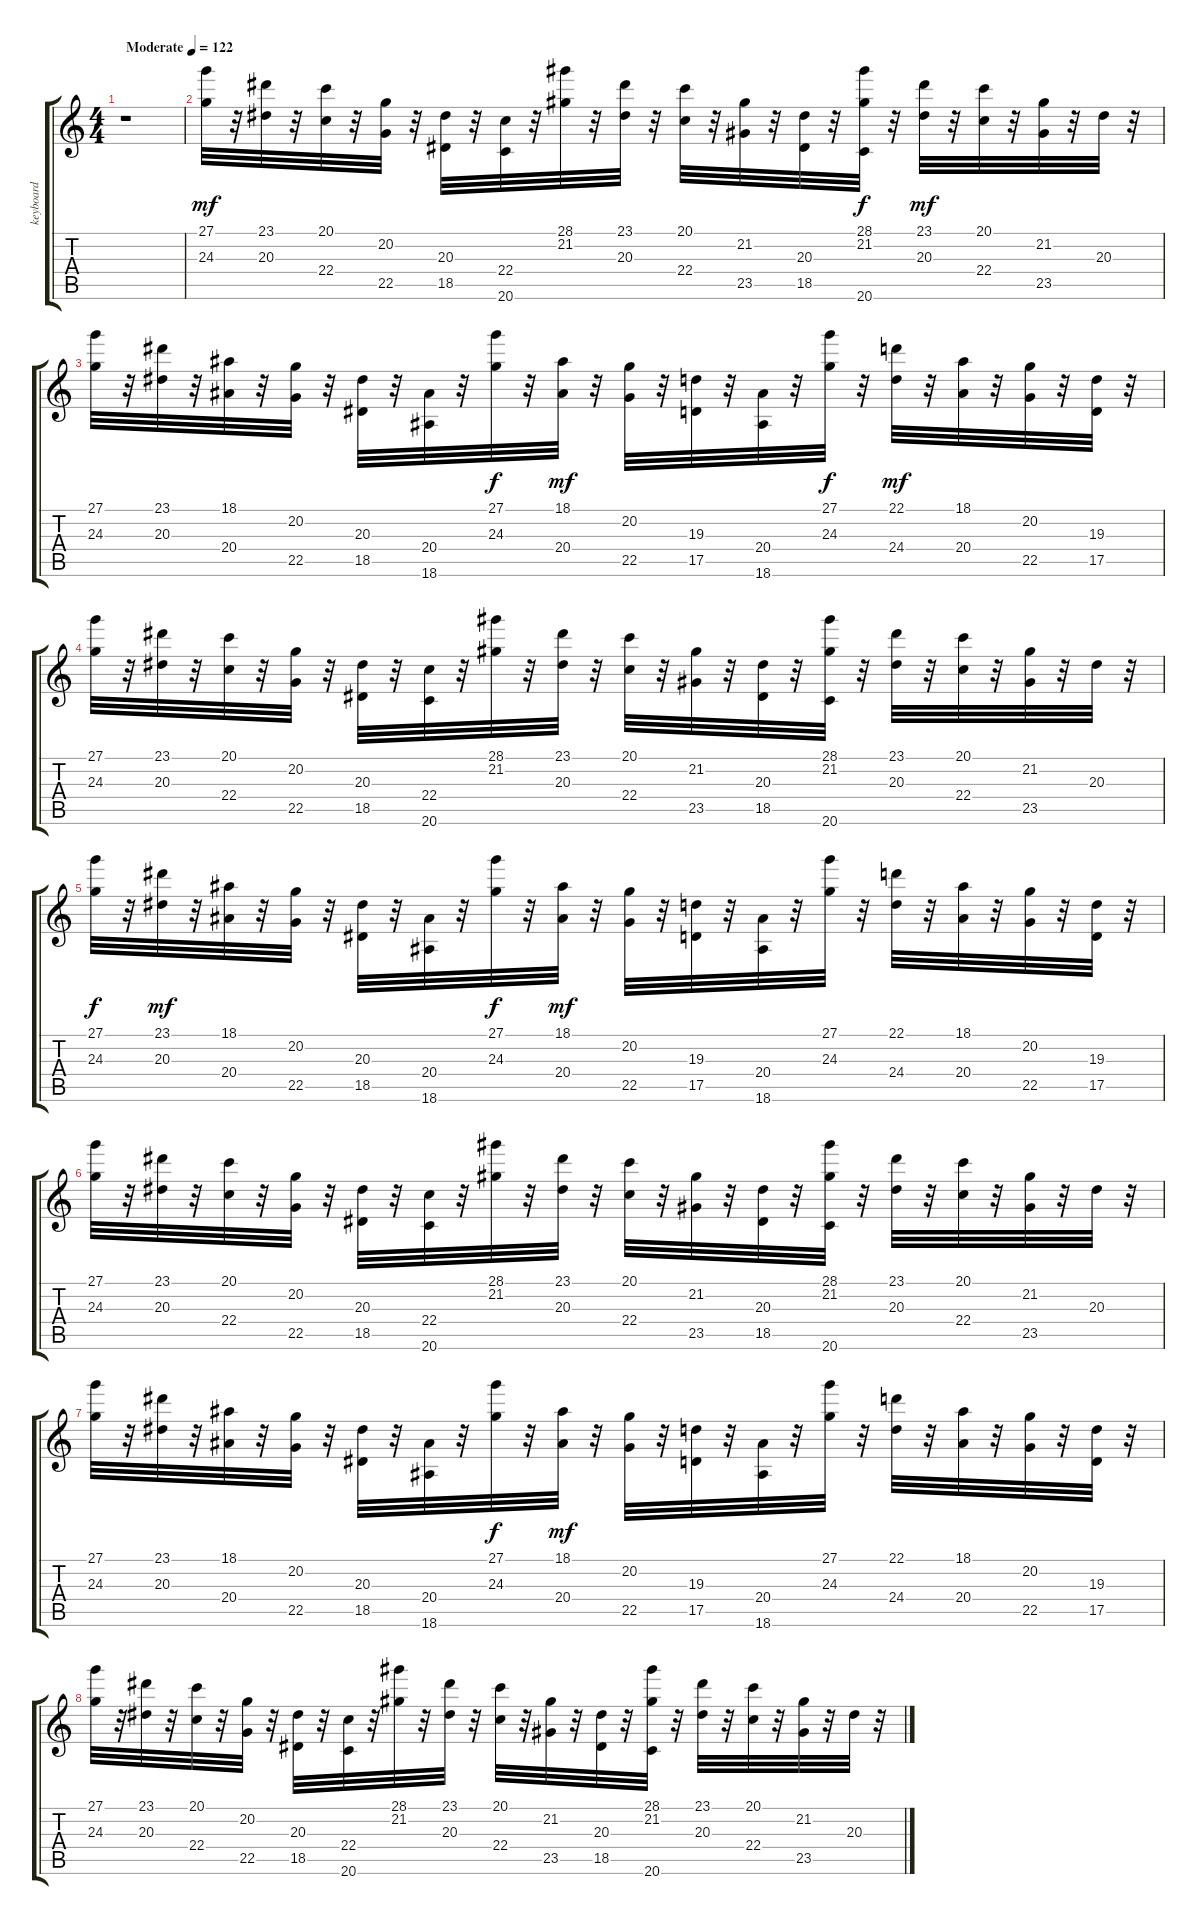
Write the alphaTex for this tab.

\track ("keyboard" "keyboard") {instrument lead2sawtooth}
\staff {score tabs}
\tuning (E4 B3 G3 D3 A2 E2) {hide}
\ts (4 4)
\tempo (122 "Moderate")
\clef g2
\ks c
r.1{dy mf instrument lead2sawtooth} |
(27.1 24.3).32 r.32 (23.1 20.3).32 r.32 (20.1 22.4).32 r.32 (20.2 22.5).32 r.32 (20.3 18.5).32 r.32 (22.4 20.6).32 r.32 (28.1 21.2).32 r.32 (23.1 20.3).32 r.32 (20.1 22.4).32 r.32 (21.2 23.5).32 r.32 (20.3 18.5).32 r.32 (28.1 21.2 20.6).32{dy f} r.32 (23.1 20.3).32{dy mf} r.32 (20.1 22.4).32 r.32 (21.2 23.5).32 r.32 20.3.32 r.32 |
(27.1 24.3).32 r.32 (23.1 20.3).32 r.32 (18.1 20.4).32 r.32 (20.2 22.5).32 r.32 (20.3 18.5).32 r.32 (20.4 18.6).32 r.32 (27.1 24.3).32{dy f} r.32 (18.1 20.4).32{dy mf} r.32 (20.2 22.5).32 r.32 (19.3 17.5).32 r.32 (20.4 18.6).32 r.32 (27.1 24.3).32{dy f} r.32 (22.1 24.4).32{dy mf} r.32 (18.1 20.4).32 r.32 (20.2 22.5).32 r.32 (19.3 17.5).32 r.32 |
(27.1 24.3).32 r.32 (23.1 20.3).32 r.32 (20.1 22.4).32 r.32 (20.2 22.5).32 r.32 (20.3 18.5).32 r.32 (22.4 20.6).32 r.32 (28.1 21.2).32 r.32 (23.1 20.3).32 r.32 (20.1 22.4).32 r.32 (21.2 23.5).32 r.32 (20.3 18.5).32 r.32 (28.1 21.2 20.6).32 r.32 (23.1 20.3).32 r.32 (20.1 22.4).32 r.32 (21.2 23.5).32 r.32 20.3.32 r.32 |
(27.1 24.3).32{dy f} r.32 (23.1 20.3).32{dy mf} r.32 (18.1 20.4).32 r.32 (20.2 22.5).32 r.32 (20.3 18.5).32 r.32 (20.4 18.6).32 r.32 (27.1 24.3).32{dy f} r.32 (18.1 20.4).32{dy mf} r.32 (20.2 22.5).32 r.32 (19.3 17.5).32 r.32 (20.4 18.6).32 r.32 (27.1 24.3).32 r.32 (22.1 24.4).32 r.32 (18.1 20.4).32 r.32 (20.2 22.5).32 r.32 (19.3 17.5).32 r.32 |
(27.1 24.3).32 r.32 (23.1 20.3).32 r.32 (20.1 22.4).32 r.32 (20.2 22.5).32 r.32 (20.3 18.5).32 r.32 (22.4 20.6).32 r.32 (28.1 21.2).32 r.32 (23.1 20.3).32 r.32 (20.1 22.4).32 r.32 (21.2 23.5).32 r.32 (20.3 18.5).32 r.32 (28.1 21.2 20.6).32 r.32 (23.1 20.3).32 r.32 (20.1 22.4).32 r.32 (21.2 23.5).32 r.32 20.3.32 r.32 |
(27.1 24.3).32 r.32 (23.1 20.3).32 r.32 (18.1 20.4).32 r.32 (20.2 22.5).32 r.32 (20.3 18.5).32 r.32 (20.4 18.6).32 r.32 (27.1 24.3).32{dy f} r.32 (18.1 20.4).32{dy mf} r.32 (20.2 22.5).32 r.32 (19.3 17.5).32 r.32 (20.4 18.6).32 r.32 (27.1 24.3).32 r.32 (22.1 24.4).32 r.32 (18.1 20.4).32 r.32 (20.2 22.5).32 r.32 (19.3 17.5).32 r.32 |
(27.1 24.3).32 r.32 (23.1 20.3).32 r.32 (20.1 22.4).32 r.32 (20.2 22.5).32 r.32 (20.3 18.5).32 r.32 (22.4 20.6).32 r.32 (28.1 21.2).32 r.32 (23.1 20.3).32 r.32 (20.1 22.4).32 r.32 (21.2 23.5).32 r.32 (20.3 18.5).32 r.32 (28.1 21.2 20.6).32 r.32 (23.1 20.3).32 r.32 (20.1 22.4).32 r.32 (21.2 23.5).32 r.32 20.3.32 r.32
